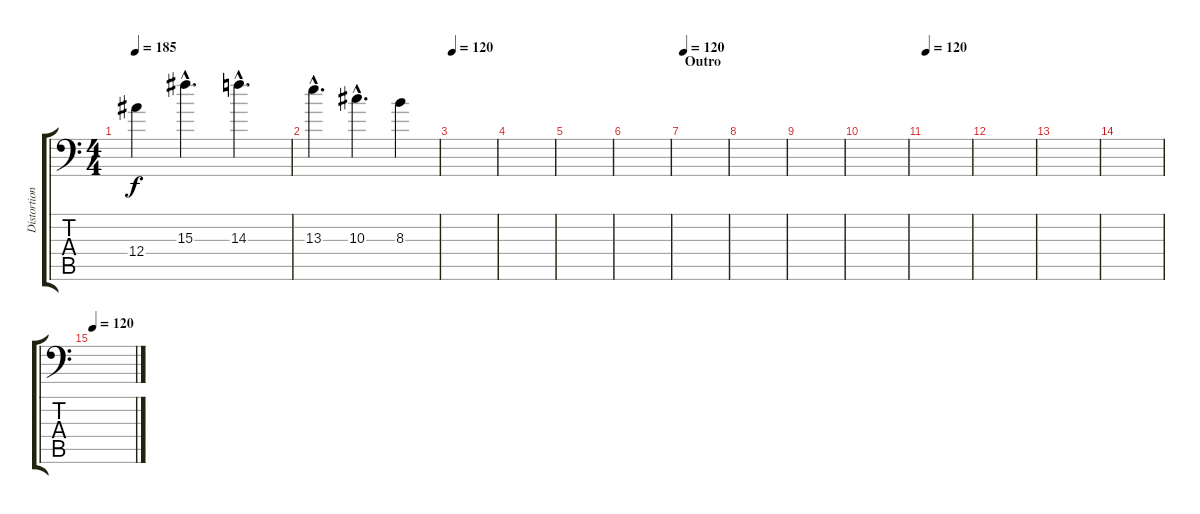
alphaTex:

\track ("Distortion Guitar" "Distortion") {instrument distortionguitar}
\staff {score tabs}
\tuning (C4 G3 Eb3 Bb2 F2 Bb1) {hide}
\ts (4 4)
\tempo 185
\clef f4
\ks c
12.4.4{dy f} 15.3{hac}.4{d} 14.3{hac}.4{d} |
13.3{hac}.4{d} 10.3{hac}.4{d} 8.3.4 |
\tempo 120
|
|
|
|
\section ("" "Outro")
\tempo 120
|
|
|
|
\tempo 120
|
|
|
|
\tempo 120
